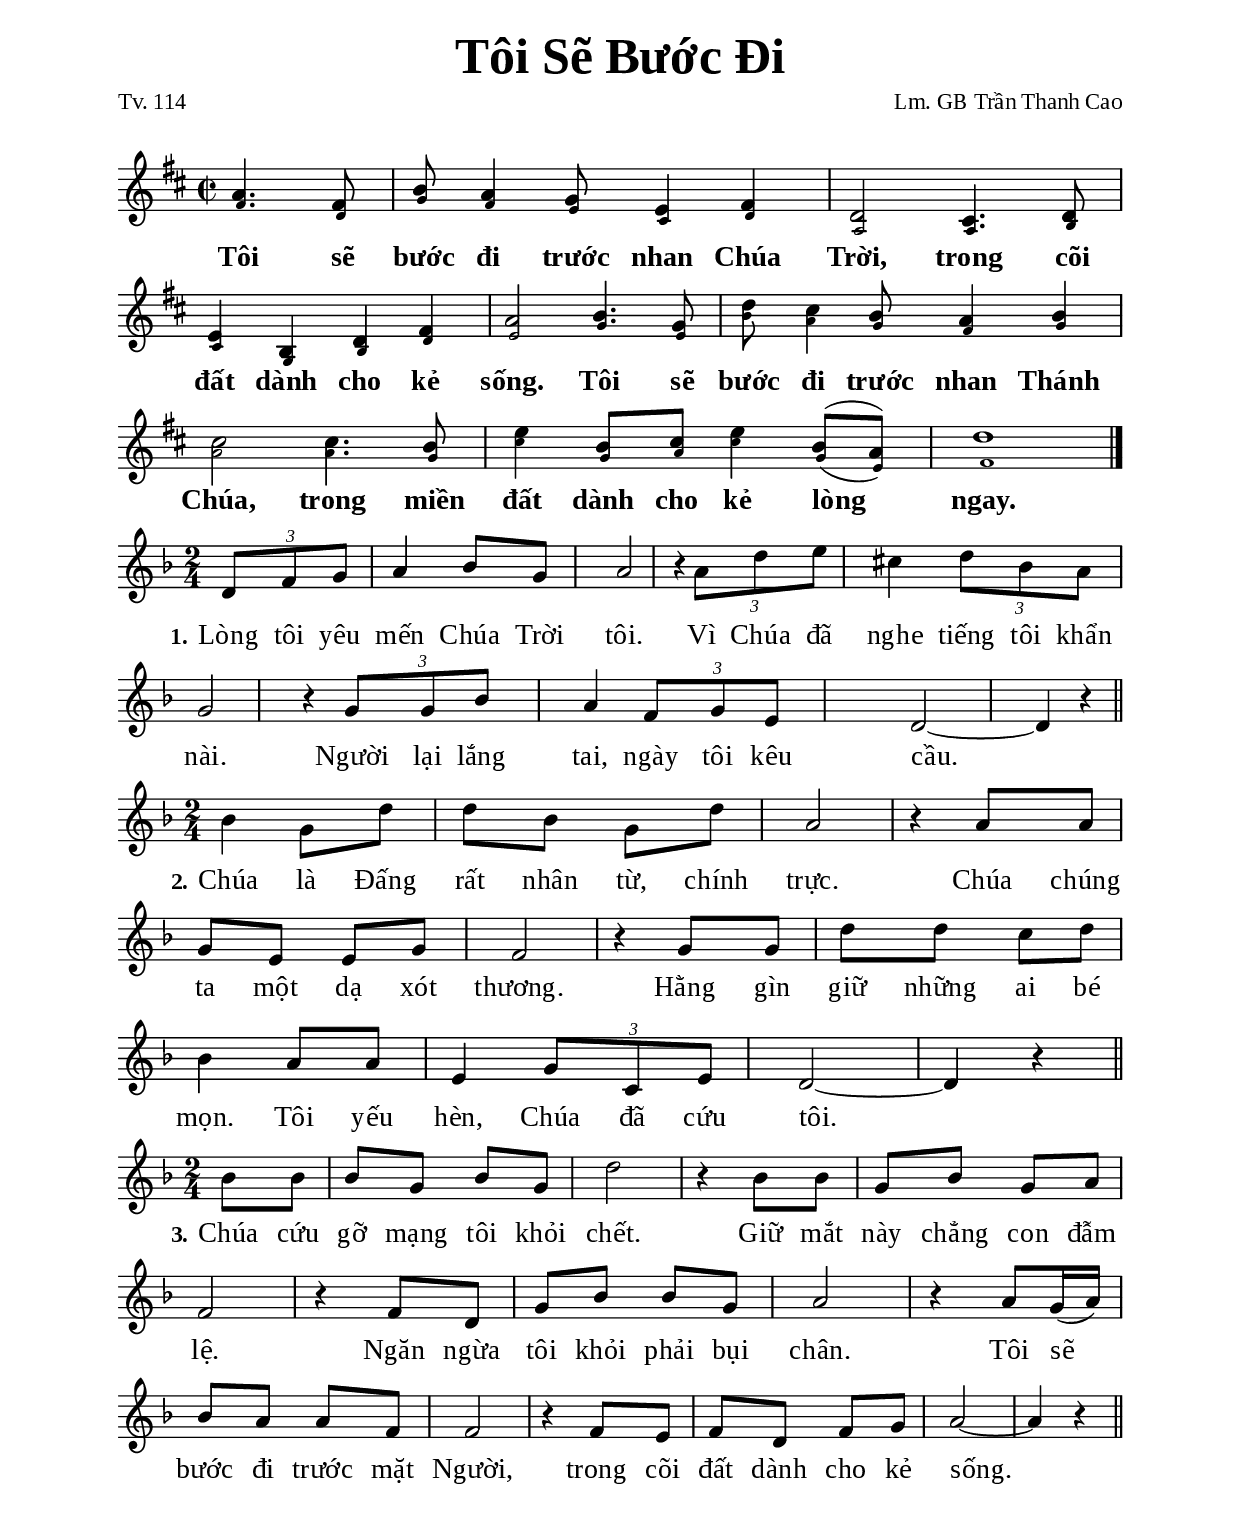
% Cài đặt chung
\version "2.22.1"
\include "english.ly"

\header {
  title = \markup { \fontsize #3 "Tôi Sẽ Bước Đi" }
  poet = "Tv. 114"
  composer = "Lm. GB Trần Thanh Cao"
  arranger = " "
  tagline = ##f
}

% Nhạc điệp khúc
nhacDiepKhucSop = \relative c'' {
  \partial 2 a4. fs8 |
  b a4 g8 e4 fs |
  d2 cs4. d8 |
  e4 b d fs |
  a2 b4. g8 |
  d' cs4 b8 a4 b |
  cs2 cs4. b8 |
  e4 b8 cs e4 b8 _(a) |
  d1 \bar "|."
}

nhacDiepKhucBas = \relative c' {
  \partial 2 fs4. d8 |
  g8 fs4 e8 cs4 d |
  a2 a4. b8 |
  cs4 g b d |
  e2 g4. e8 |
  b' a4 g8 fs4 g |
  a2 a4. g8 |
  cs4 g8 a cs4 g8 ^(e) |
  fs1
}

% Nhạc phiên khúc
nhacPhienKhucMot = \relative c' {
  \partial 4 \tuplet 3/2 { d8 f g } |
  a4 bf8 g |
  a2 |
  r4 \tuplet 3/2 { a8 d e } |
  cs4 \tuplet 3/2 { d8 bf a } |
  g2 |
  r4 \tuplet 3/2 { g8 g bf } |
  a4 \tuplet 3/2 { f8 g e } |
  d2 ~ 
  d4 r \bar "||"
}

nhacPhienKhucHai = \relative c'' {
  bf4 g8 d' |
  d bf g d' |
  a2 |
  r4 a8 a |
  g e e g |
  f2 
  r4 g8 g |
  d' d c d |
  bf4 a8 a |
  e4 \tuplet 3/2 { g8 c, e } |
  d2 ~ |
  d4 r \bar "||"
}

nhacPhienKhucBa = \relative c'' {
  \partial 4 bf8 bf |
  bf g bf g |
  d'2 |
  r4 bf8 bf |
  g bf g a |
  f2 |
  r4 f8 d |
  g bf bf g |
  a2 |
  r4 a8 g16 (a) |
  bf8 a a f |
  f2 |
  r4 f8 e |
  f d f g |
  a2 ~ |
  a4 r \bar "||"
}

% Lời điệp khúc
loiDiepKhuc = \lyricmode {
  Tôi sẽ bước đi trước nhan Chúa Trời,
  trong cõi đất dành cho kẻ sống.
  Tôi sẽ bước đi trước nhan Thánh Chúa,
  trong miền đất dành cho kẻ lòng ngay.
}

% Lời phiên khúc
loiPhienKhucMot = \lyricmode {
  \set stanza = #"1."
  Lòng tôi yêu mến Chúa Trời tôi.
  Vì Chúa đã nghe tiếng tôi khẩn nài.
  Người lại lắng tai, ngày tôi kêu cầu.
}

loiPhienKhucHai = \lyricmode {
  \set stanza = #"2."
  Chúa là Đấng rất nhân từ, chính trực.
  Chúa chúng ta một dạ xót thương.
  Hằng gìn giữ những ai bé mọn.
  Tôi yếu hèn, Chúa đã cứu tôi.
}

loiPhienKhucBa = \lyricmode {
  \set stanza = #"3."
  Chúa cứu gỡ mạng tôi khỏi chết.
  Giữ mắt này chẳng con đẫm lệ.
  Ngăn ngừa tôi khỏi phải bụi chân.
  Tôi sẽ bước đi trước mặt Người,
  trong cõi đất dành cho kẻ sống.
}


% Dàn trang
\paper {
  #(set-paper-size "a4")
  top-margin = 20\mm
  bottom-margin = 10\mm
  left-margin = 20\mm
  right-margin = 20\mm
  indent = #0
  #(define fonts
    (make-pango-font-tree
      "Liberation Serif"
      "Liberation Serif"
      "Liberation Serif"
      (/ 20 20)))
  page-count = #1
  system-system-spacing = #'((basic-distance . 11.5)
                             (minimum-distance . 11.5)
                             (padding . 1))
  score-system-spacing = #'((basic-distance . 11.5)
                             (minimum-distance . 11.5)
                             (padding . 1))
}

% Thiết lập tông và nhịp
TongNhip = { \key d \major \time 2/2 }

% Đổi kích thước nốt cho bè phụ
notBePhu =
#(define-music-function (font-size music) (number? ly:music?)
   (for-some-music
     (lambda (m)
       (if (music-is-of-type? m 'rhythmic-event)
           (begin
             (set! (ly:music-property m 'tweaks)
                   (cons `(font-size . ,font-size)
                         (ly:music-property m 'tweaks)))
             #t)
           #f))
     music)
   music)

\score {
  \new ChoirStaff <<
    \new Staff = diepKhuc \with {
        \consists "Merge_rests_engraver"
        %\magnifyStaff #(magstep +1)
        printPartCombineTexts = ##f
      }
      <<
      \new Voice \TongNhip \partCombine 
        \nhacDiepKhucSop
        \notBePhu -3 { \nhacDiepKhucBas }
      \new NullVoice = nhacThamChieu \nhacDiepKhucSop
      \new Lyrics \with {
          \override VerticalAxisGroup.
            nonstaff-relatedstaff-spacing.padding = #1
          \override VerticalAxisGroup.
            nonstaff-unrelatedstaff-spacing.padding = #1
        }
        \lyricsto nhacThamChieu \loiDiepKhuc
      >>
  >>
  \layout {
    \override Lyrics.LyricText.font-series = #'bold
    \override Lyrics.LyricText.font-size = #+2
    \override Lyrics.LyricSpace.minimum-distance = #2.0
    \override Score.BarNumber.break-visibility = ##(#f #f #f)
    \override Score.SpacingSpanner.uniform-stretching = ##t
  }
}

\score {
  \new ChoirStaff <<
    \new Staff = phienKhuc \with {
        %\magnifyStaff #(magstep +1)
      }
      <<
      \new Voice = beSop {
        \key f \major \time 2/4 \nhacPhienKhucMot
      }
    >>
    \new Lyrics \with {
          \override VerticalAxisGroup.
            nonstaff-relatedstaff-spacing.padding = #1
          \override VerticalAxisGroup.
            nonstaff-unrelatedstaff-spacing.padding = #1
        }
        \lyricsto beSop \loiPhienKhucMot
  >>
  \layout {
    %\override Staff.TimeSignature.transparent = ##t
    \override Lyrics.LyricText.font-size = #+2
    \override Lyrics.LyricSpace.minimum-distance = #1.4
    \override Score.BarNumber.break-visibility = ##(#f #f #f)
    \override Score.SpacingSpanner.uniform-stretching = ##t
    \override Score.SpacingSpanner packed-spacing = ##t
  }
}

\score {
  \new ChoirStaff <<
    \new Staff = phienKhuc \with {
        %\magnifyStaff #(magstep +1)
      }
      <<
      \new Voice = beSop {
        \key f \major \time 2/4 \nhacPhienKhucHai
      }
    >>
    \new Lyrics \with {
          \override VerticalAxisGroup.
            nonstaff-relatedstaff-spacing.padding = #1
          \override VerticalAxisGroup.
            nonstaff-unrelatedstaff-spacing.padding = #1
        }
        \lyricsto beSop \loiPhienKhucHai
  >>
  \layout {
    %\override Staff.TimeSignature.transparent = ##t
    \override Lyrics.LyricText.font-size = #+2
    \override Lyrics.LyricSpace.minimum-distance = #3.6
    \override Score.BarNumber.break-visibility = ##(#f #f #f)
    \override Score.SpacingSpanner.uniform-stretching = ##t
  }
}

\score {
  \new ChoirStaff <<
    \new Staff = phienKhuc \with {
        %\magnifyStaff #(magstep +1)
      }
      <<
      \new Voice = beSop {
        \key f \major \time 2/4 \nhacPhienKhucBa
      }
    >>
    \new Lyrics \with {
          \override VerticalAxisGroup.
            nonstaff-relatedstaff-spacing.padding = #1
          \override VerticalAxisGroup.
            nonstaff-unrelatedstaff-spacing.padding = #1
        }
        \lyricsto beSop \loiPhienKhucBa
  >>
  \layout {
    %\override Staff.TimeSignature.transparent = ##t
    \override Lyrics.LyricText.font-size = #+2
    \override Lyrics.LyricSpace.minimum-distance = #1.7
    \override Score.BarNumber.break-visibility = ##(#f #f #f)
    \override Score.SpacingSpanner.uniform-stretching = ##t
  }
}
